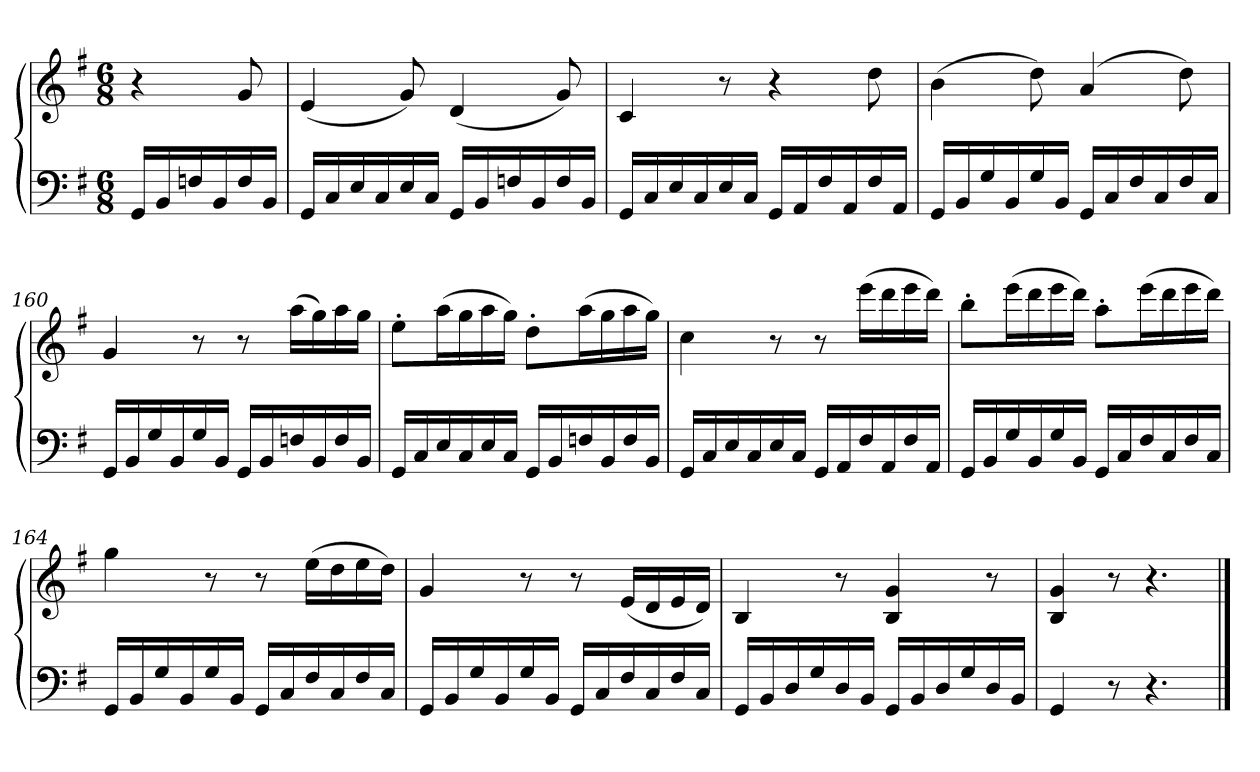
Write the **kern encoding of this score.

**kern	**kern
*part1	*part1
*staff2	*staff1
*clefF4	*clefG2
*k[f#]	*k[f#]
*G:	*G:
*M6/8	*M6/8
=	=
16GGLL	4r
16BB	.
16Fn	.
16BB	.
16F	8g
16BBJJ	.
=157	=157
16GGLL	(4e
16C	.
16E	.
16C	.
16E	8g)
16CJJ	.
16GGLL	(4d
16BB	.
16Fn	.
16BB	.
16F	8g)
16BBJJ	.
=158	=158
16GGLL	4c
16C	.
16E	.
16C	.
16E	8r
16CJJ	.
16GGLL	4r
16AA	.
16F#	.
16AA	.
16F#	8dd
16AAJJ	.
=159	=159
16GGLL	(4b
16BB	.
16G	.
16BB	.
16G	8dd)
16BBJJ	.
16GGLL	(4a
16C	.
16F#	.
16C	.
16F#	8dd)
16CJJ	.
=160	=160
16GGLL	4g
16BB	.
16G	.
16BB	.
16G	8r
16BBJJ	.
16GGLL	8r
16BB	.
16Fn	(16aaLL
16BB	16gg)
16F	16aa
16BBJJ	16ggJJ
=161	=161
16GGLL	8ee'L
16C	.
16E	(16aaL
16C	16gg
16E	16aa
16CJJ	16ggJJ)
16GGLL	8dd'L
16BB	.
16Fn	(16aaL
16BB	16gg
16F	16aa
16BBJJ	16ggJJ)
=162	=162
16GGLL	4cc
16C	.
16E	.
16C	.
16E	8r
16CJJ	.
16GGLL	8r
16AA	.
16F#	(16eeeLL
16AA	16ddd
16F#	16eee
16AAJJ	16dddJJ)
=163	=163
16GGLL	8bb'L
16BB	.
16G	(16eeeL
16BB	16ddd
16G	16eee
16BBJJ	16dddJJ)
16GGLL	8aa'L
16C	.
16F#	(16eeeL
16C	16ddd
16F#	16eee
16CJJ	16dddJJ)
=164	=164
16GGLL	4gg
16BB	.
16G	.
16BB	.
16G	8r
16BBJJ	.
16GGLL	8r
16C	.
16F#	(16eeLL
16C	16dd
16F#	16ee
16CJJ	16ddJJ)
=165	=165
16GGLL	4g
16BB	.
16G	.
16BB	.
16G	8r
16BBJJ	.
16GGLL	8r
16C	.
16F#	(16eLL
16C	16d
16F#	16e
16CJJ	16dJJ)
=166	=166
16GGLL	4B
16BB	.
16D	.
16G	.
16D	8r
16BBJJ	.
16GGLL	4B 4g
16BB	.
16D	.
16G	.
16D	8r
16BBJJ	.
=167	=167
4GG	4B 4g
8r	8r
4.r	4.r
==	==
*-	*-
